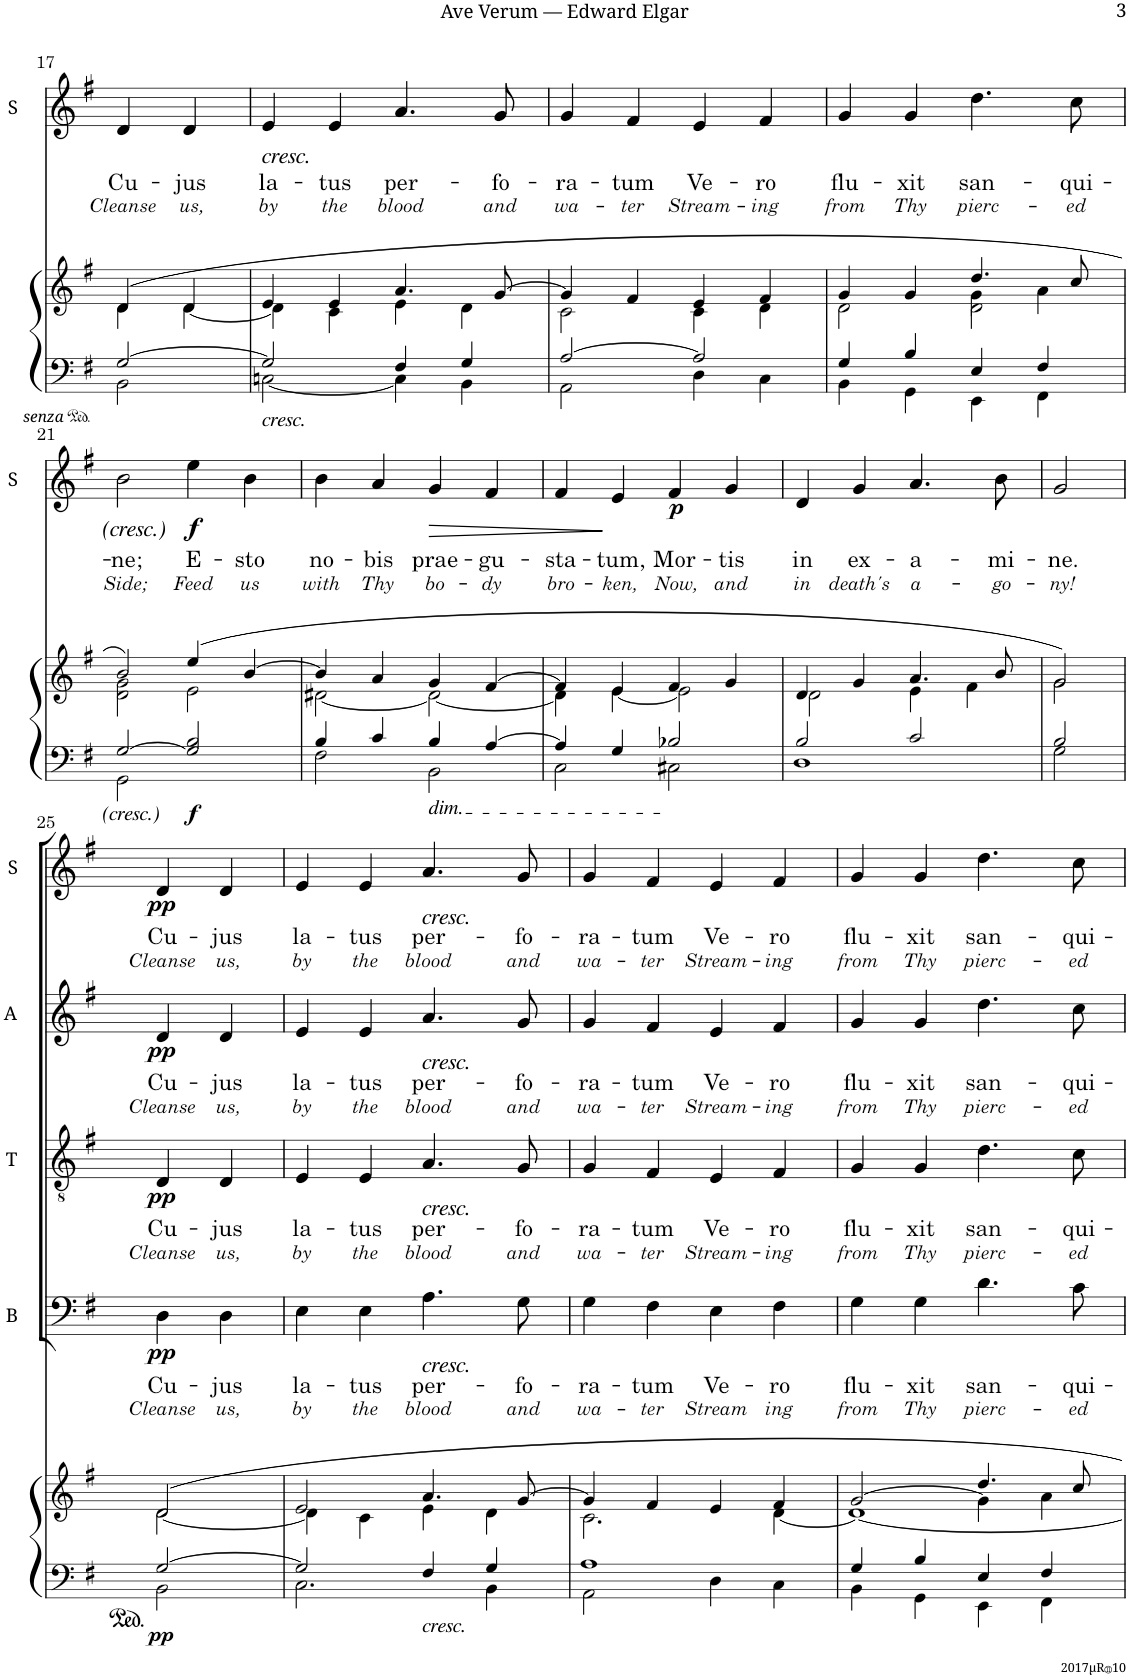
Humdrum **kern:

**kern	**kern	**dynam	**kern	**text	**text	**dynam	**kern	**text	**text	**dynam	**kern	**text	**text	**dynam	**kern	**text	**text	**dynam
*part5	*part5	*part5	*part4	*part4	*part4	*part4	*part3	*part3	*part3	*part3	*part2	*part2	*part2	*part2	*part1	*part1	*part1	*part1
*staff6	*staff5	*staff5/6	*staff4	*staff4	*staff4	*staff4	*staff3	*staff3	*staff3	*staff3	*staff2	*staff2	*staff2	*staff2	*staff1	*staff1	*staff1	*staff1
*I"Organ	*	*	*I"B	*	*	*	*I"T	*	*	*	*I"A	*	*	*	*I"S	*	*	*
*	*	*	*I'B	*	*	*	*I'T	*	*	*	*I'A	*	*	*	*I'S	*	*	*
!!LO:PB:g=z
*clefF4	*clefG2	*	*clefF4	*	*	*	*clefGv2	*	*	*	*clefG2	*	*	*	*clefG2	*	*	*
*	*	*	*	*	*	*	*	*	*	*	*Trd1c2	*	*	*	*Trd1c2	*	*	*
*k[f#]	*k[f#]	*	*k[f#]	*	*	*	*k[f#]	*	*	*	*k[f#]	*	*	*	*k[f#]	*	*	*
*M4/4	*M4/4	*	*M4/4	*	*	*	*M4/4	*	*	*	*M4/4	*	*	*	*M4/4	*	*	*
=17	=17	=17	=17	=17	=17	=17	=17	=17	=17	=17	=17	=17	=17	=17	=17	=17	=17	=17
*^	*^	*	*	*	*	*	*	*	*	*	*	*	*	*	*	*	*	*
!LO:TX:b:i:t=senza	!	!	!	!	!	!	!	!	!	!	!	!	!	!	!	!	!	!	!	!
!	!	!	!	!	!	!	!	!	!	!	!	!	!	!	!	!	!	!LO:LY:b	!LO:LY:b	!
[2G/	2BB\	(4d/	4d\	.	1r	.	.	.	1r	.	.	.	1r	.	.	.	4d/	Cu-	Cleanse	.
!	!	!	!	!	!	!	!	!	!	!	!	!	!	!	!	!	!	!LO:LY:b	!LO:LY:b	!
.	.	4d/	[4d\	.	.	.	.	.	.	.	.	.	.	.	.	.	4d/	jus	us,	.
2ryy	2ryy	2ryy	2ryy	.	.	.	.	.	.	.	.	.	.	.	.	.	2ryy	.	.	.
=18	=18	=18	=18	=18	=18	=18	=18	=18	=18	=18	=18	=18	=18	=18	=18	=18	=18	=18	=18	=18
!	!	!	!	!	!	!	!	!	!	!	!	!	!	!	!	!	!LO:TX:b:i:t=cresc.	!	!	!
!LO:TX:b:i:t=cresc.	!	!	!	!	!	!	!	!	!	!	!	!	!	!	!	!	!	!	!	!
!	!	!	!	!	!	!	!	!	!	!	!	!	!	!	!	!	!	!LO:LY:b	!LO:LY:b	!
2G/]	[2Cn\	4e/	4d\]	.	1r	.	.	.	1r	.	.	.	1r	.	.	.	4e/	la-	by	.
!	!	!	!	!	!	!	!	!	!	!	!	!	!	!	!	!	!	!LO:LY:b	!LO:LY:b	!
.	.	4e/	4c\	.	.	.	.	.	.	.	.	.	.	.	.	.	4e/	tus	the	.
!	!	!	!	!	!	!	!	!	!	!	!	!	!	!	!	!	!	!LO:LY:b	!LO:LY:b	!
4F#/	4C\]	4.a/	4e\	.	.	.	.	.	.	.	.	.	.	.	.	.	4.a/	per-	blood	.
4G/	4BB\	.	4d\	.	.	.	.	.	.	.	.	.	.	.	.	.	.	.	.	.
!	!	!	!	!	!	!	!	!	!	!	!	!	!	!	!	!	!	!LO:LY:b	!LO:LY:b	!
.	.	[8g/	.	.	.	.	.	.	.	.	.	.	.	.	.	.	8g/	fo-	and	.
=19	=19	=19	=19	=19	=19	=19	=19	=19	=19	=19	=19	=19	=19	=19	=19	=19	=19	=19	=19	=19
!	!	!	!	!	!	!	!	!	!	!	!	!	!	!	!	!	!	!LO:LY:b	!LO:LY:b	!
[2A/	2AA\	4g/]	2c\	.	1r	.	.	.	1r	.	.	.	1r	.	.	.	4g/	ra-	wa-	.
!	!	!	!	!	!	!	!	!	!	!	!	!	!	!	!	!	!	!LO:LY:b	!LO:LY:b	!
.	.	4f#/	.	.	.	.	.	.	.	.	.	.	.	.	.	.	4f#/	tum	ter	.
!	!	!	!	!	!	!	!	!	!	!	!	!	!	!	!	!	!	!LO:LY:b	!LO:LY:b	!
2A/]	4D\	4e/	4c\	.	.	.	.	.	.	.	.	.	.	.	.	.	4e/	Ve-	Stream-	.
!	!	!	!	!	!	!	!	!	!	!	!	!	!	!	!	!	!	!LO:LY:b	!LO:LY:b	!
.	4C\	4f#/	4d\	.	.	.	.	.	.	.	.	.	.	.	.	.	4f#/	ro	ing	.
=20	=20	=20	=20	=20	=20	=20	=20	=20	=20	=20	=20	=20	=20	=20	=20	=20	=20	=20	=20	=20
*	*	*	*^	*	*	*	*	*	*	*	*	*	*	*	*	*	*	*	*	*
!	!	!	!	!	!	!	!	!	!	!	!	!	!	!	!	!	!	!	!LO:LY:b	!LO:LY:b	!
4G/	4BB\	4g/	2d\	2ryy	.	1r	.	.	.	1r	.	.	.	1r	.	.	.	4g/	flu-	from	.
!	!	!	!	!	!	!	!	!	!	!	!	!	!	!	!	!	!	!	!LO:LY:b	!LO:LY:b	!
4B/	4GG\	4g/	.	.	.	.	.	.	.	.	.	.	.	.	.	.	.	4g/	xit	Thy	.
!	!	!	!	!	!	!	!	!	!	!	!	!	!	!	!	!	!	!	!LO:LY:b	!LO:LY:b	!
4E/	4EE\	4.dd/	4g\	2d\	.	.	.	.	.	.	.	.	.	.	.	.	.	4.dd\	san-	pierc-	.
4F#/	4FF#\	.	4a\	.	.	.	.	.	.	.	.	.	.	.	.	.	.	.	.	.	.
!	!	!	!	!	!	!	!	!	!	!	!	!	!	!	!	!	!	!	!LO:LY:b	!LO:LY:b	!
.	.	8cc/	.	.	.	.	.	.	.	.	.	.	.	.	.	.	.	8cc\	qui-	ed	.
*	*	*	*v	*v	*	*	*	*	*	*	*	*	*	*	*	*	*	*	*	*	*
!!LO:LB:g=z
=21	=21	=21	=21	=21	=21	=21	=21	=21	=21	=21	=21	=21	=21	=21	=21	=21	=21	=21	=21	=21
!	!	!	!	!	!	!	!	!	!	!	!	!	!	!	!	!	!	!LO:LY:b	!LO:LY:b	!
[2G/	2GG\	2b/)	2d\ 2g\	.	1r	.	.	.	1r	.	.	.	1r	.	.	.	2b\	ne;	Side;	.
!	!	!	!	!LO:DY:b=2	!	!	!	!	!	!	!	!	!	!	!	!	!	!LO:LY:b	!LO:LY:b	!LO:DY:b
2G/] 2B/	2ryy	(4ee/	2e\	f	.	.	.	.	.	.	.	.	.	.	.	.	4ee\	E-	Feed	f
!	!	!	!	!	!	!	!	!	!	!	!	!	!	!	!	!	!	!LO:LY:b	!LO:LY:b	!
.	.	[4b/	.	.	.	.	.	.	.	.	.	.	.	.	.	.	4b\	sto	us	.
=22	=22	=22	=22	=22	=22	=22	=22	=22	=22	=22	=22	=22	=22	=22	=22	=22	=22	=22	=22	=22
!	!	!	!	!	!	!	!	!	!	!	!	!	!	!	!	!	!	!LO:LY:b	!LO:LY:b	!
4B/	2F#\	4b/]	[2d#X\	.	1r	.	.	.	1r	.	.	.	1r	.	.	.	4b\	no-	with	.
!	!	!	!	!	!	!	!	!	!	!	!	!	!	!	!	!	!	!LO:LY:b	!LO:LY:b	!
4c/	.	4a/	.	.	.	.	.	.	.	.	.	.	.	.	.	.	4a/	bis	Thy	.
!LO:TX:b:i:t=dim.	!	!	!	!	!	!	!	!	!	!	!	!	!	!	!	!	!	!	!	!
!	!	!	!	!	!	!	!	!	!	!	!	!	!	!	!	!	!	!LO:LY:b	!LO:LY:b	!LO:HP:b
4B/	2BB\	4g/	2d#\_	.	.	.	.	.	.	.	.	.	.	.	.	.	4g/	prae-	bo-	>
!	!	!	!	!	!	!	!	!	!	!	!	!	!	!	!	!	!	!LO:LY:b	!LO:LY:b	!
[4A/	.	[4f#/	.	.	.	.	.	.	.	.	.	.	.	.	.	.	4f#/	gu-	dy	.
=23	=23	=23	=23	=23	=23	=23	=23	=23	=23	=23	=23	=23	=23	=23	=23	=23	=23	=23	=23	=23
!	!	!	!	!	!	!	!	!	!	!	!	!	!	!	!	!	!	!LO:LY:b	!LO:LY:b	!
4A/]	2C\	4f#/]	4d#\]	.	1r	.	.	.	1r	.	.	.	1r	.	.	.	4f#/	sta-	bro-	.
!	!	!	!	!	!	!	!	!	!	!	!	!	!	!	!	!	!	!LO:LY:b	!LO:LY:b	!
4G/	.	4e/	[4e\	.	.	.	.	.	.	.	.	.	.	.	.	.	4e/	tum,	ken,	]
!	!	!	!	!	!	!	!	!	!	!	!	!	!	!	!	!	!	!LO:LY:b	!LO:LY:b	!LO:DY:b
2B-X/	2C#X\	4f#/	2e\]	.	.	.	.	.	.	.	.	.	.	.	.	.	4f#/	Mor-	Now,	p
!	!	!	!	!	!	!	!	!	!	!	!	!	!	!	!	!	!	!LO:LY:b	!LO:LY:b	!
.	.	4g/	.	.	.	.	.	.	.	.	.	.	.	.	.	.	4g/	tis	and	.
=24	=24	=24	=24	=24	=24	=24	=24	=24	=24	=24	=24	=24	=24	=24	=24	=24	=24	=24	=24	=24
!	!	!	!	!	!	!	!	!	!	!	!	!	!	!	!	!	!	!LO:LY:b	!LO:LY:b	!
2B/	1D	4d/	2d\	.	1r	.	.	.	1r	.	.	.	1r	.	.	.	4d/	in	in	.
!	!	!	!	!	!	!	!	!	!	!	!	!	!	!	!	!	!	!LO:LY:b	!LO:LY:b	!
.	.	4g/	.	.	.	.	.	.	.	.	.	.	.	.	.	.	4g/	ex-	death's	.
!	!	!	!	!	!	!	!	!	!	!	!	!	!	!	!	!	!	!LO:LY:b	!LO:LY:b	!
2c/	.	4.a/	4e\	.	.	.	.	.	.	.	.	.	.	.	.	.	4.a/	a-	a-	.
.	.	.	4f#\	.	.	.	.	.	.	.	.	.	.	.	.	.	.	.	.	.
!	!	!	!	!	!	!	!	!	!	!	!	!	!	!	!	!	!	!LO:LY:b	!LO:LY:b	!
.	.	8b/	.	.	.	.	.	.	.	.	.	.	.	.	.	.	8b\	mi-	go-	.
=25	=25	=25	=25	=25	=25	=25	=25	=25	=25	=25	=25	=25	=25	=25	=25	=25	=25	=25	=25	=25
!	!	!	!	!	!	!	!	!	!	!	!	!	!	!	!	!	!	!LO:LY:b	!LO:LY:b	!
2B/	2G\	2g/)	2g\	.	1r	.	.	.	1r	.	.	.	1r	.	.	.	2g/	ne.	ny!	.
2ryy	2ryy	2ryy	2ryy	.	.	.	.	.	.	.	.	.	.	.	.	.	2ryy	.	.	.
!!LO:LB:g=z
=25	=25	=25	=25	=25	=25	=25	=25	=25	=25	=25	=25	=25	=25	=25	=25	=25	=25	=25	=25	=25
!	!	!	!	!LO:DY:b=2	!	!LO:LY:b	!LO:LY:b	!LO:DY:b	!	!LO:LY:b	!LO:LY:b	!LO:DY:b	!	!LO:LY:b	!LO:LY:b	!LO:DY:b	!	!LO:LY:b	!LO:LY:b	!LO:DY:b
[2G/	2BB\	2d/	[2d\	pp	4D\	Cu-	Cleanse	pp	4D/	Cu-	Cleanse	pp	4d/	Cu-	Cleanse	pp	4d/	Cu-	Cleanse	pp
!	!	!	!	!	!	!LO:LY:b	!LO:LY:b	!	!	!LO:LY:b	!LO:LY:b	!	!	!LO:LY:b	!LO:LY:b	!	!	!LO:LY:b	!LO:LY:b	!
.	.	.	.	.	4D\	jus	us,	.	4D/	jus	us,	.	4d/	jus	us,	.	4d/	jus	us,	.
=26	=26	=26	=26	=26	=26	=26	=26	=26	=26	=26	=26	=26	=26	=26	=26	=26	=26	=26	=26	=26
!	!	!	!	!	!	!LO:LY:b	!LO:LY:b	!	!	!LO:LY:b	!LO:LY:b	!	!	!LO:LY:b	!LO:LY:b	!	!	!LO:LY:b	!LO:LY:b	!
2G/]	2.C\	2e/	4d\]	.	4E\	la-	by	.	4E/	la-	by	.	4e/	la-	by	.	4e/	la-	by	.
!	!	!	!	!	!	!LO:LY:b	!LO:LY:b	!	!	!LO:LY:b	!LO:LY:b	!	!	!LO:LY:b	!LO:LY:b	!	!	!LO:LY:b	!LO:LY:b	!
.	.	.	4c\	.	4E\	tus	the	.	4E/	tus	the	.	4e/	tus	the	.	4e/	tus	the	.
!	!	!	!	!	!	!	!	!	!	!	!	!	!	!	!	!	!LO:TX:b:i:t=cresc.	!	!	!
!	!	!	!	!	!	!	!	!	!	!	!	!	!LO:TX:b:i:t=cresc.	!	!	!	!	!	!	!
!	!	!	!	!	!	!	!	!	!LO:TX:b:i:t=cresc.	!	!	!	!	!	!	!	!	!	!	!
!	!	!	!	!	!LO:TX:b:i:t=cresc.	!	!	!	!	!	!	!	!	!	!	!	!	!	!	!
!LO:TX:b:i:t=cresc.	!	!	!	!	!	!	!	!	!	!	!	!	!	!	!	!	!	!	!	!
!	!	!	!	!	!	!LO:LY:b	!LO:LY:b	!	!	!LO:LY:b	!LO:LY:b	!	!	!LO:LY:b	!LO:LY:b	!	!	!LO:LY:b	!LO:LY:b	!
4F#/	.	4.a/	4e\	.	4.A\	per-	blood	.	4.A/	per-	blood	.	4.a/	per-	blood	.	4.a/	per-	blood	.
4G/	4BB\	.	4d\	.	.	.	.	.	.	.	.	.	.	.	.	.	.	.	.	.
!	!	!	!	!	!	!LO:LY:b	!LO:LY:b	!	!	!LO:LY:b	!LO:LY:b	!	!	!LO:LY:b	!LO:LY:b	!	!	!LO:LY:b	!LO:LY:b	!
.	.	[8g/	.	.	8G\	fo-	and	.	8G/	fo-	and	.	8g/	fo-	and	.	8g/	fo-	and	.
=27	=27	=27	=27	=27	=27	=27	=27	=27	=27	=27	=27	=27	=27	=27	=27	=27	=27	=27	=27	=27
!	!	!	!	!	!	!LO:LY:b	!LO:LY:b	!	!	!LO:LY:b	!LO:LY:b	!	!	!LO:LY:b	!LO:LY:b	!	!	!LO:LY:b	!LO:LY:b	!
1A	2AA\	4g/]	2.c\	.	4G\	ra-	wa-	.	4G/	ra-	wa-	.	4g/	ra-	wa-	.	4g/	ra-	wa-	.
!	!	!	!	!	!	!LO:LY:b	!LO:LY:b	!	!	!LO:LY:b	!LO:LY:b	!	!	!LO:LY:b	!LO:LY:b	!	!	!LO:LY:b	!LO:LY:b	!
.	.	4f#/	.	.	4F#\	tum	ter	.	4F#/	tum	ter	.	4f#/	tum	ter	.	4f#/	tum	ter	.
!	!	!	!	!	!	!LO:LY:b	!LO:LY:b	!	!	!LO:LY:b	!LO:LY:b	!	!	!LO:LY:b	!LO:LY:b	!	!	!LO:LY:b	!LO:LY:b	!
.	4D\	4e/	.	.	4E\	Ve-	Stream	.	4E/	Ve-	Stream-	.	4e/	Ve-	Stream-	.	4e/	Ve-	Stream-	.
!	!	!	!	!	!	!LO:LY:b	!LO:LY:b	!	!	!LO:LY:b	!LO:LY:b	!	!	!LO:LY:b	!LO:LY:b	!	!	!LO:LY:b	!LO:LY:b	!
.	4C\	4f#/	[4d\	.	4F#\	ro	ing	.	4F#/	ro	ing	.	4f#/	ro	ing	.	4f#/	ro	ing	.
=28	=28	=28	=28	=28	=28	=28	=28	=28	=28	=28	=28	=28	=28	=28	=28	=28	=28	=28	=28	=28
*	*	*	*^	*	*	*	*	*	*	*	*	*	*	*	*	*	*	*	*	*
!	!	!	!	!	!	!	!LO:LY:b	!LO:LY:b	!	!	!LO:LY:b	!LO:LY:b	!	!	!LO:LY:b	!LO:LY:b	!	!	!LO:LY:b	!LO:LY:b	!
4G/	4BB\	2ryy	1d_	[2g/	.	4G\	flu-	from	.	4G/	flu-	from	.	4g/	flu-	from	.	4g/	flu-	from	.
!	!	!	!	!	!	!	!LO:LY:b	!LO:LY:b	!	!	!LO:LY:b	!LO:LY:b	!	!	!LO:LY:b	!LO:LY:b	!	!	!LO:LY:b	!LO:LY:b	!
4B/	4GG\	.	.	.	.	4G\	xit	Thy	.	4G/	xit	Thy	.	4g/	xit	Thy	.	4g/	xit	Thy	.
!	!	!	!	!	!	!	!LO:LY:b	!LO:LY:b	!	!	!LO:LY:b	!LO:LY:b	!	!	!LO:LY:b	!LO:LY:b	!	!	!LO:LY:b	!LO:LY:b	!
4E/	4EE\	4.dd/	.	4g\]	.	4.d\	san-	pierc-	.	4.d\	san-	pierc-	.	4.dd\	san-	pierc-	.	4.dd\	san-	pierc-	.
4F#/	4FF#\	.	.	4a\	.	.	.	.	.	.	.	.	.	.	.	.	.	.	.	.	.
!	!	!	!	!	!	!	!LO:LY:b	!LO:LY:b	!	!	!LO:LY:b	!LO:LY:b	!	!	!LO:LY:b	!LO:LY:b	!	!	!LO:LY:b	!LO:LY:b	!
.	.	8cc/	.	.	.	8c\	qui-	ed	.	8c\	qui-	ed	.	8cc\	qui-	ed	.	8cc\	qui-	ed	.
*v	*v	*	*	*	*	*	*	*	*	*	*	*	*	*	*	*	*	*	*	*	*
*	*v	*v	*v	*	*	*	*	*	*	*	*	*	*	*	*	*	*	*	*	*
=	=	=	=	=	=	=	=	=	=	=	=	=	=	=	=	=	=	=
*-	*-	*-	*-	*-	*-	*-	*-	*-	*-	*-	*-	*-	*-	*-	*-	*-	*-	*-
